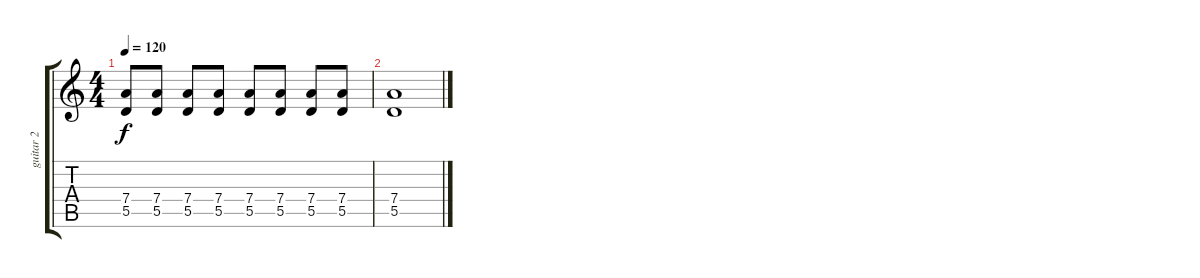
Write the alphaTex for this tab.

\track ("guitar 2" "guitar 2") {instrument overdrivenguitar}
\staff {score tabs}
\tuning (E4 B3 G3 D3 A2 E2) {hide}
\ts (4 4)
\tempo 120
\clef g2
\ks c
(7.4 5.5).8{dy f} (7.4 5.5).8 (7.4 5.5).8 (7.4 5.5).8 (7.4 5.5).8 (7.4 5.5).8 (7.4 5.5).8 (7.4 5.5).8 |
(7.4 5.5).1
